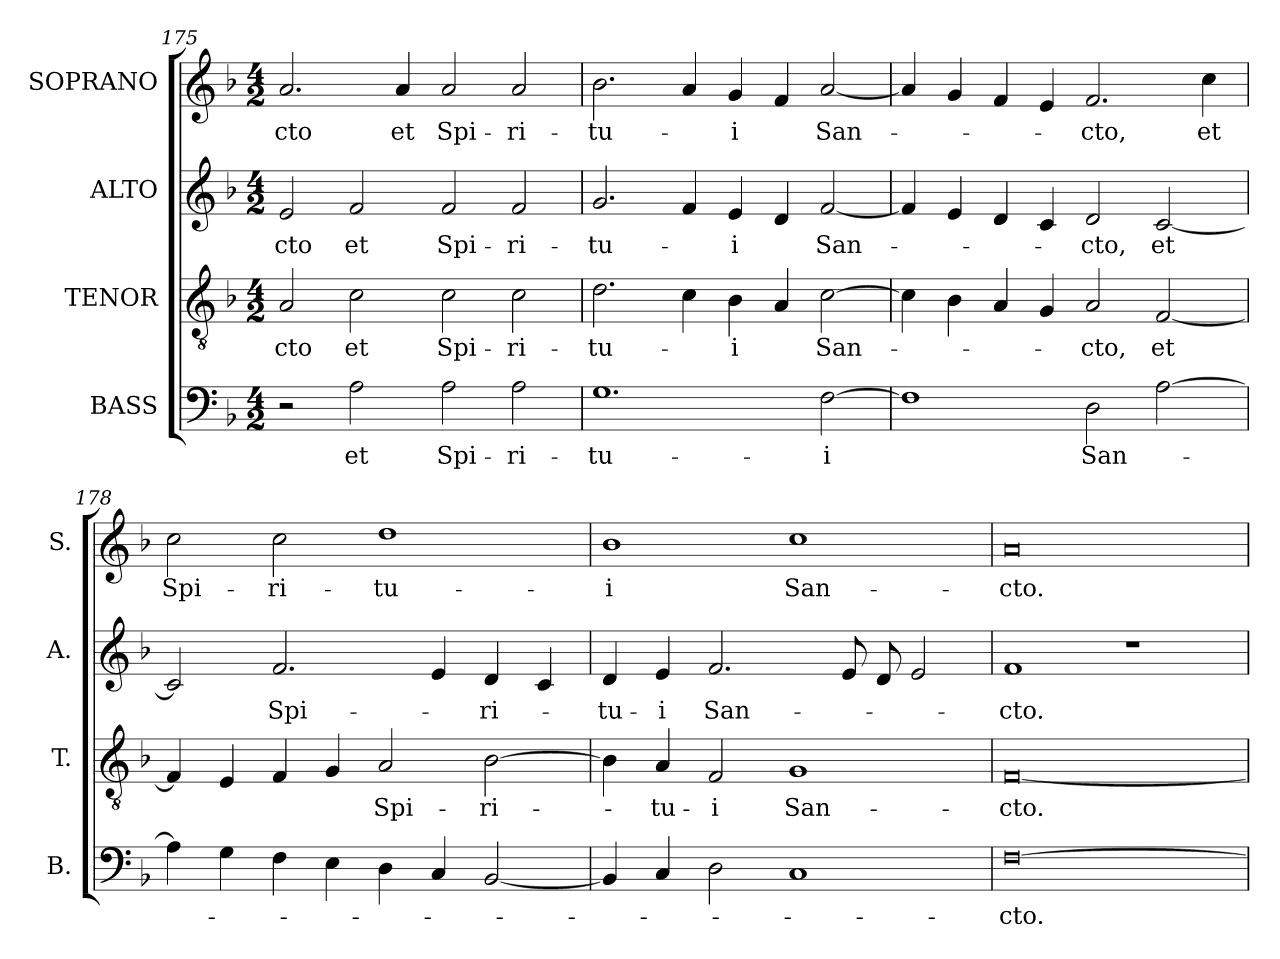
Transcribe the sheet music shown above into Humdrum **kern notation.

**kern	**text	**kern	**text	**kern	**text	**kern	**text
*part4	*part4	*part3	*part3	*part2	*part2	*part1	*part1
*staff4	*staff4	*staff3	*staff3	*staff2	*staff2	*staff1	*staff1
*I"BASS	*	*I"TENOR	*	*I"ALTO	*	*I"SOPRANO	*
*I'B.	*	*I'T.	*	*I'A.	*	*I'S.	*
!!LO:LB:g=z
*clefF4	*	*clefGv2	*	*clefG2	*	*clefG2	*
*	*	*ITrd7c12	*	*	*	*	*
*k[b-]	*	*k[b-]	*	*k[b-]	*	*k[b-]	*
*F:	*	*F:	*	*F:	*	*F:	*
*M4/2	*	*M4/2	*	*M4/2	*	*M4/2	*
=175	=175	=175	=175	=175	=175	=175	=175
!	!	!	!LO:LY:b:color=#000000	!	!	!	!
!	!	!	!	!	!LO:LY:b:color=#000000	!	!
!	!	!	!	!	!	!	!LO:LY:b:color=#000000
2r	.	2AAi/	-cto	2ei/	-cto	2.ai/	-cto
!	!LO:LY:b:color=#000000	!	!	!	!	!	!
!	!	!	!LO:LY:b:color=#000000	!	!	!	!
!	!	!	!	!	!LO:LY:b:color=#000000	!	!
2Ai\	et	2Ci\	et	2fi/	et	.	.
!	!	!	!	!	!	!	!LO:LY:b:color=#000000
.	.	.	.	.	.	4ai/	et
!	!LO:LY:b:color=#000000	!	!	!	!	!	!
!	!	!	!LO:LY:b:color=#000000	!	!	!	!
!	!	!	!	!	!LO:LY:b:color=#000000	!	!
!	!	!	!	!	!	!	!LO:LY:b:color=#000000
2Ai\	Spi-	2Ci\	Spi-	2fi/	Spi-	2ai/	Spi-
!	!LO:LY:b:color=#000000	!	!	!	!	!	!
!	!	!	!LO:LY:b:color=#000000	!	!	!	!
!	!	!	!	!	!LO:LY:b:color=#000000	!	!
!	!	!	!	!	!	!	!LO:LY:b:color=#000000
2Ai\	-ri-	2Ci\	-ri-	2fi/	-ri-	2ai/	-ri-
=176	=176	=176	=176	=176	=176	=176	=176
!	!LO:LY:b:color=#000000	!	!	!	!	!	!
!	!	!	!LO:LY:b:color=#000000	!	!	!	!
!	!	!	!	!	!LO:LY:b:color=#000000	!	!
!	!	!	!	!	!	!	!LO:LY:b:color=#000000
1.Gi	-tu-	2.Di\	-tu-	2.gi/	-tu-	2.b-i\	-tu-
.	.	4Ci\	.	4fi/	.	4ai/	.
!	!	!	!LO:LY:b:color=#000000	!	!	!	!
!	!	!	!	!	!LO:LY:b:color=#000000	!	!
!	!	!	!	!	!	!	!LO:LY:b:color=#000000
.	.	4BB-i\	-i	4ei/	-i	4gi/	-i
.	.	4AAi/	.	4di/	.	4fi/	.
!	!LO:LY:b:color=#000000	!	!	!	!	!	!
!	!	!	!LO:LY:b:color=#000000	!	!	!	!
!	!	!	!	!	!LO:LY:b:color=#000000	!	!
!	!	!	!	!	!	!	!LO:LY:b:color=#000000
[2Fi\	-i	[2Ci\	San-	[2fi/	San-	[2ai/	San-
=177	=177	=177	=177	=177	=177	=177	=177
1Fi]	.	4Ci\]	.	4fi/]	.	4ai/]	.
.	.	4BB-i\	.	4ei/	.	4gi/	.
.	.	4AAi/	.	4di/	.	4fi/	.
.	.	4GGi/	.	4ci/	.	4ei/	.
!	!LO:LY:b:color=#000000	!	!	!	!	!	!
!	!	!	!LO:LY:b:color=#000000	!	!	!	!
!	!	!	!	!	!LO:LY:b:color=#000000	!	!
!	!	!	!	!	!	!	!LO:LY:b:color=#000000
2Di\	San-	2AAi/	-cto,	2di/	-cto,	2.fi/	-cto,
!	!	!	!LO:LY:b:color=#000000	!	!	!	!
!	!	!	!	!	!LO:LY:b:color=#000000	!	!
[2Ai\	.	[2FFi/	et	[2ci/	et	.	.
!	!	!	!	!	!	!	!LO:LY:b:color=#000000
.	.	.	.	.	.	4cci\	et
=178	=178	=178	=178	=178	=178	=178	=178
!	!	!	!	!	!	!	!LO:LY:b:color=#000000
4Ai\]	.	4FFi/]	.	2ci/]	.	2cci\	Spi-
4Gi\	.	4EEi/	.	.	.	.	.
!	!	!	!	!	!LO:LY:b:color=#000000	!	!
!	!	!	!	!	!	!	!LO:LY:b:color=#000000
4Fi\	.	4FFi/	.	2.fi/	Spi-	2cci\	-ri-
4Ei\	.	4GGi/	.	.	.	.	.
!	!	!	!LO:LY:b:color=#000000	!	!	!	!
!	!	!	!	!	!	!	!LO:LY:b:color=#000000
4Di\	.	2AAi/	Spi-	.	.	1ddi	-tu-
4Ci/	.	.	.	4ei/	.	.	.
!	!	!	!LO:LY:b:color=#000000	!	!	!	!
!	!	!	!	!	!LO:LY:b:color=#000000	!	!
[2BB-i/	.	[2BB-i\	-ri-	4di/	-ri-	.	.
.	.	.	.	4ci/	.	.	.
=179	=179	=179	=179	=179	=179	=179	=179
!	!	!	!	!	!LO:LY:b:color=#000000	!	!
!	!	!	!	!	!	!	!LO:LY:b:color=#000000
4BB-i/]	.	4BB-i\]	.	4di/	-tu-	1b-i	-i
!	!	!	!LO:LY:b:color=#000000	!	!	!	!
!	!	!	!	!	!LO:LY:b:color=#000000	!	!
4Ci/	.	4AAi/	-tu-	4ei/	-i	.	.
!	!	!	!LO:LY:b:color=#000000	!	!	!	!
!	!	!	!	!	!LO:LY:b:color=#000000	!	!
2Di\	.	2FFi/	-i	2.fi/	San-	.	.
!	!	!	!LO:LY:b:color=#000000	!	!	!	!
!	!	!	!	!	!	!	!LO:LY:b:color=#000000
1Ci	.	1GGi	San-	.	.	1cci	San-
.	.	.	.	8ei/	.	.	.
.	.	.	.	8di/	.	.	.
.	.	.	.	2ei/	.	.	.
=180	=180	=180	=180	=180	=180	=180	=180
!	!LO:LY:b:color=#000000	!	!	!	!	!	!
!	!	!	!LO:LY:b:color=#000000	!	!	!	!
!	!	!	!	!	!LO:LY:b:color=#000000	!	!
!	!	!	!	!	!	!	!LO:LY:b:color=#000000
[0Fi	-cto.	[0FFi	-cto.	1fi	-cto.	0ai	-cto.
.	.	.	.	1r	.	.	.
=	=	=	=	=	=	=	=
*-	*-	*-	*-	*-	*-	*-	*-
